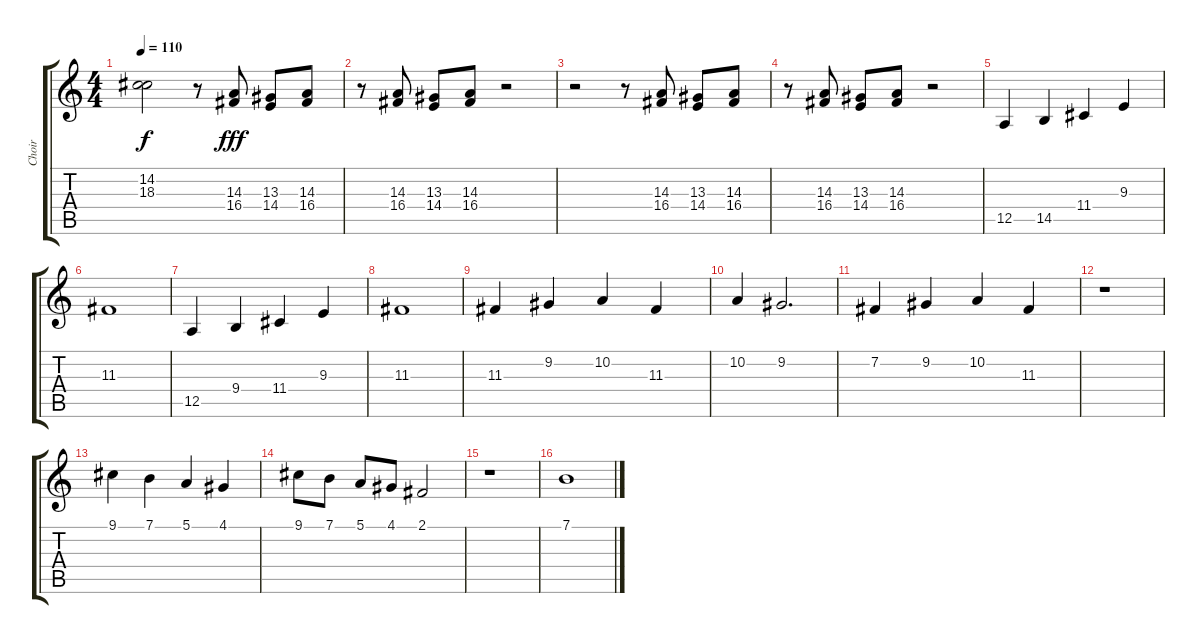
\track ("Choir" "Choir") {instrument choiraahs}
\staff {score tabs}
\tuning (E4 B3 G3 D3 A2 E2) {hide}
\ts (4 4)
\tempo 110
\clef g2
\ks c
(14.2{t} 18.3{t}).2{dy f} r.8 (14.3 16.4).8{dy fff volume 15} (13.3 14.4).8 (14.3 16.4).8 |
r.8 (14.3 16.4).8 (13.3 14.4).8 (14.3 16.4).8 r.2 |
r.2 r.8 (14.3 16.4).8 (13.3 14.4).8 (14.3 16.4).8 |
r.8 (14.3 16.4).8 (13.3 14.4).8 (14.3 16.4).8 r.2 |
12.5.4{volume 14 balance 0} 14.5.4 11.4.4 9.3.4 |
11.3.1 |
12.5.4 9.4.4 11.4.4 9.3.4 |
11.3.1 |
11.3.4 9.2.4 10.2.4 11.3.4 |
10.2.4 9.2.2{d} |
7.2.4 9.2.4 10.2.4 11.3.4 |
r.1 |
9.1.4{balance 9} 7.1.4 5.1.4 4.1.4 |
9.1.8 7.1.8 5.1.8 4.1.8 2.1.2 |
r.1 |
7.1.1
